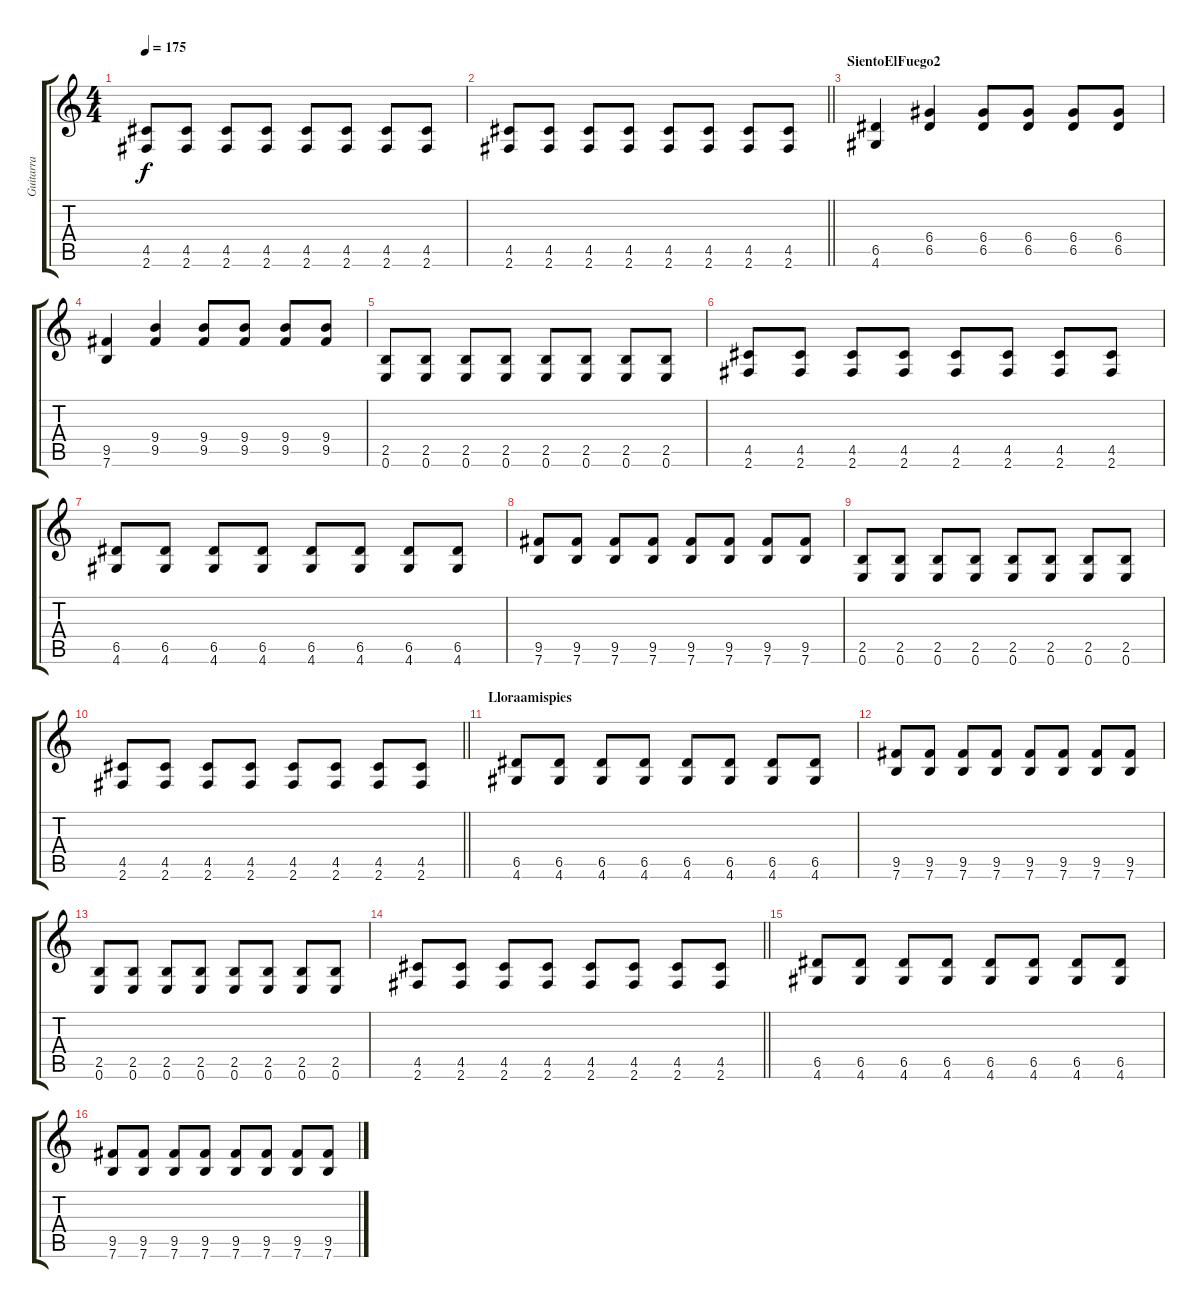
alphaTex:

\track ("Guitarra" "Guitarra") {instrument overdrivenguitar}
\staff {score tabs}
\tuning (E4 B3 G3 D3 A2 E2) {hide}
\ts (4 4)
\tempo 175
\clef g2
\ks c
(4.5 2.6).8{dy f} (4.5 2.6).8 (4.5 2.6).8 (4.5 2.6).8 (4.5 2.6).8 (4.5 2.6).8 (4.5 2.6).8 (4.5 2.6).8 |
\barLineRight lightlight
(4.5 2.6).8 (4.5 2.6).8 (4.5 2.6).8 (4.5 2.6).8 (4.5 2.6).8 (4.5 2.6).8 (4.5 2.6).8 (4.5 2.6).8 |
\section ("" "SientoElFuego2")
(6.5 4.6).4 (6.4 6.5).4 (6.4 6.5).8 (6.4 6.5).8 (6.4 6.5).8 (6.4 6.5).8 |
(9.5 7.6).4 (9.4 9.5).4 (9.4 9.5).8 (9.4 9.5).8 (9.4 9.5).8 (9.4 9.5).8 |
(2.5 0.6).8 (2.5 0.6).8 (2.5 0.6).8 (2.5 0.6).8 (2.5 0.6).8 (2.5 0.6).8 (2.5 0.6).8 (2.5 0.6).8 |
(4.5 2.6).8 (4.5 2.6).8 (4.5 2.6).8 (4.5 2.6).8 (4.5 2.6).8 (4.5 2.6).8 (4.5 2.6).8 (4.5 2.6).8 |
(6.5 4.6).8 (6.5 4.6).8 (6.5 4.6).8 (6.5 4.6).8 (6.5 4.6).8 (6.5 4.6).8 (6.5 4.6).8 (6.5 4.6).8 |
(9.5 7.6).8 (9.5 7.6).8 (9.5 7.6).8 (9.5 7.6).8 (9.5 7.6).8 (9.5 7.6).8 (9.5 7.6).8 (9.5 7.6).8 |
(2.5 0.6).8 (2.5 0.6).8 (2.5 0.6).8 (2.5 0.6).8 (2.5 0.6).8 (2.5 0.6).8 (2.5 0.6).8 (2.5 0.6).8 |
\barLineRight lightlight
(4.5 2.6).8 (4.5 2.6).8 (4.5 2.6).8 (4.5 2.6).8 (4.5 2.6).8 (4.5 2.6).8 (4.5 2.6).8 (4.5 2.6).8 |
\section ("" "Lloraamispies")
(6.5 4.6).8 (6.5 4.6).8 (6.5 4.6).8 (6.5 4.6).8 (6.5 4.6).8 (6.5 4.6).8 (6.5 4.6).8 (6.5 4.6).8 |
(9.5 7.6).8 (9.5 7.6).8 (9.5 7.6).8 (9.5 7.6).8 (9.5 7.6).8 (9.5 7.6).8 (9.5 7.6).8 (9.5 7.6).8 |
(2.5 0.6).8 (2.5 0.6).8 (2.5 0.6).8 (2.5 0.6).8 (2.5 0.6).8 (2.5 0.6).8 (2.5 0.6).8 (2.5 0.6).8 |
\barLineRight lightlight
(4.5 2.6).8 (4.5 2.6).8 (4.5 2.6).8 (4.5 2.6).8 (4.5 2.6).8 (4.5 2.6).8 (4.5 2.6).8 (4.5 2.6).8 |
(6.5 4.6).8 (6.5 4.6).8 (6.5 4.6).8 (6.5 4.6).8 (6.5 4.6).8 (6.5 4.6).8 (6.5 4.6).8 (6.5 4.6).8 |
(9.5 7.6).8 (9.5 7.6).8 (9.5 7.6).8 (9.5 7.6).8 (9.5 7.6).8 (9.5 7.6).8 (9.5 7.6).8 (9.5 7.6).8
